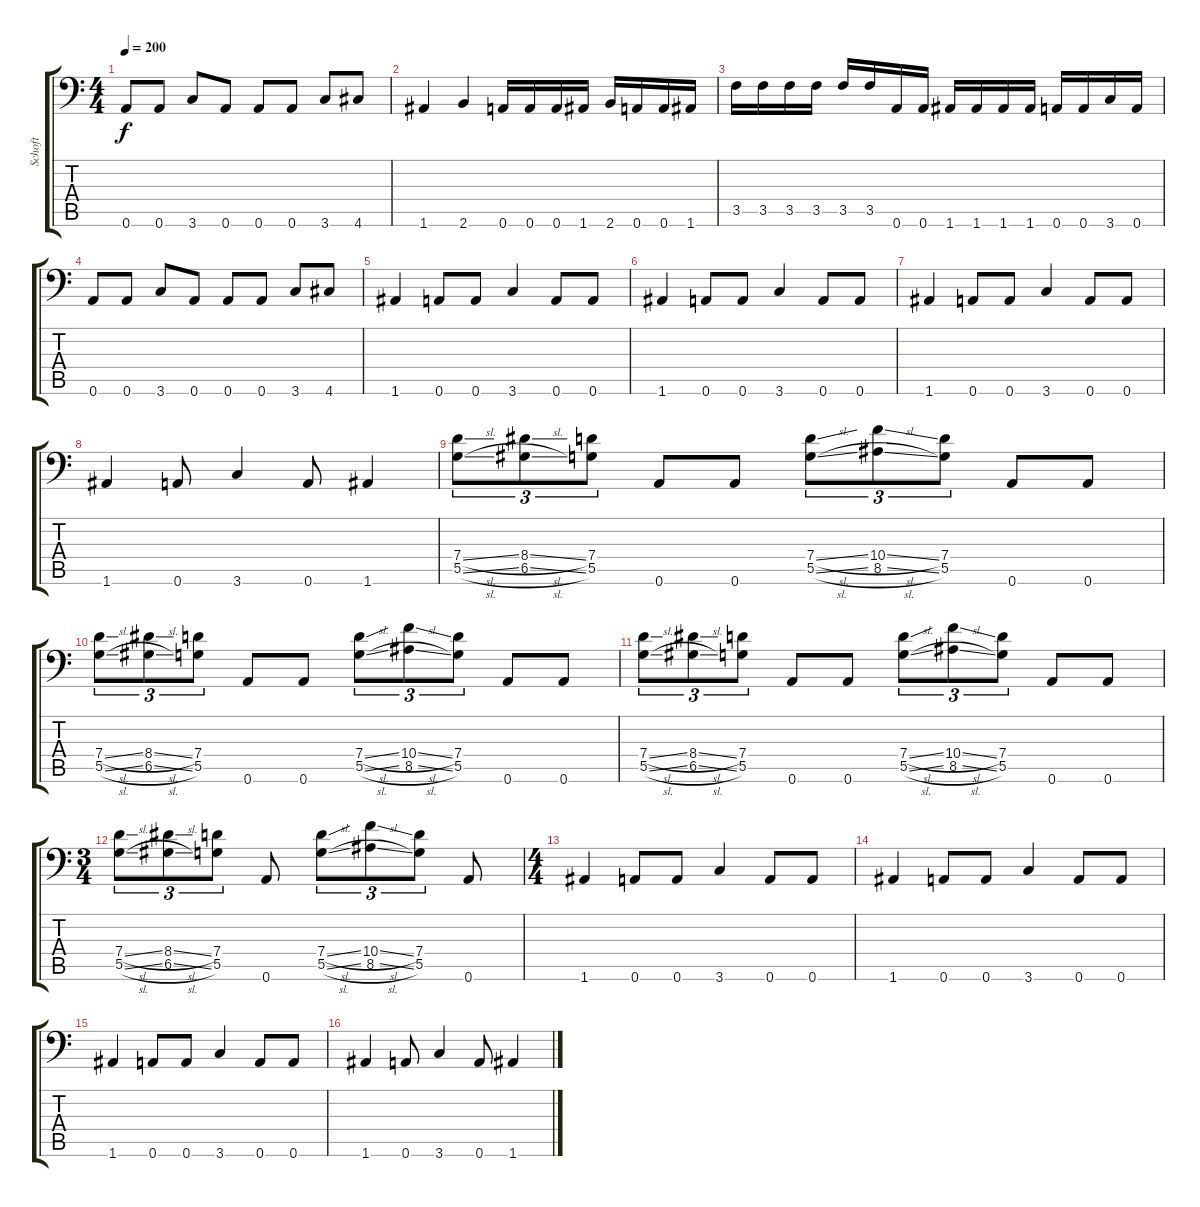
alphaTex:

\track ("Schoft" "Schoft") {instrument distortionguitar}
\staff {score tabs}
\tuning (A3 E3 C3 G2 D2 A1) {hide}
\ts (4 4)
\tempo 200
\clef f4
\ks c
0.6.8{dy f} 0.6.8 3.6.8 0.6.8 0.6.8 0.6.8 3.6.8 4.6.8 |
1.6.4 2.6.4 0.6.16 0.6.16 0.6.16 1.6.16 2.6.16 0.6.16 0.6.16 1.6.16 |
3.5.16 3.5.16 3.5.16 3.5.16 3.5.16 3.5.16 0.6.16 0.6.16 1.6.16 1.6.16 1.6.16 1.6.16 0.6.16 0.6.16 3.6.16 0.6.16 |
0.6.8 0.6.8 3.6.8 0.6.8 0.6.8 0.6.8 3.6.8 4.6.8 |
1.6.4 0.6.8 0.6.8 3.6.4 0.6.8 0.6.8 |
1.6.4 0.6.8 0.6.8 3.6.4 0.6.8 0.6.8 |
1.6.4 0.6.8 0.6.8 3.6.4 0.6.8 0.6.8 |
1.6.4 0.6.8 3.6.4 0.6.8 1.6.4 |
(7.4{sl} 5.5{sl}).8{tu (3 2)} (8.4{sl} 6.5{sl}).8{tu (3 2)} (7.4 5.5).8{tu (3 2)} 0.6.8 0.6.8 (7.4{sl} 5.5{sl}).8{tu (3 2)} (10.4{sl} 8.5{sl}).8{tu (3 2)} (7.4 5.5).8{tu (3 2)} 0.6.8 0.6.8 |
(7.4{sl} 5.5{sl}).8{tu (3 2)} (8.4{sl} 6.5{sl}).8{tu (3 2)} (7.4 5.5).8{tu (3 2)} 0.6.8 0.6.8 (7.4{sl} 5.5{sl}).8{tu (3 2)} (10.4{sl} 8.5{sl}).8{tu (3 2)} (7.4 5.5).8{tu (3 2)} 0.6.8 0.6.8 |
(7.4{sl} 5.5{sl}).8{tu (3 2)} (8.4{sl} 6.5{sl}).8{tu (3 2)} (7.4 5.5).8{tu (3 2)} 0.6.8 0.6.8 (7.4{sl} 5.5{sl}).8{tu (3 2)} (10.4{sl} 8.5{sl}).8{tu (3 2)} (7.4 5.5).8{tu (3 2)} 0.6.8 0.6.8 |
\ts (3 4)
(7.4{sl} 5.5{sl}).8{tu (3 2)} (8.4{sl} 6.5{sl}).8{tu (3 2)} (7.4 5.5).8{tu (3 2)} 0.6.8 (7.4{sl} 5.5{sl}).8{tu (3 2)} (10.4{sl} 8.5{sl}).8{tu (3 2)} (7.4 5.5).8{tu (3 2)} 0.6.8 |
\ts (4 4)
1.6.4 0.6.8 0.6.8 3.6.4 0.6.8 0.6.8 |
1.6.4 0.6.8 0.6.8 3.6.4 0.6.8 0.6.8 |
1.6.4 0.6.8 0.6.8 3.6.4 0.6.8 0.6.8 |
1.6.4 0.6.8 3.6.4 0.6.8 1.6.4
